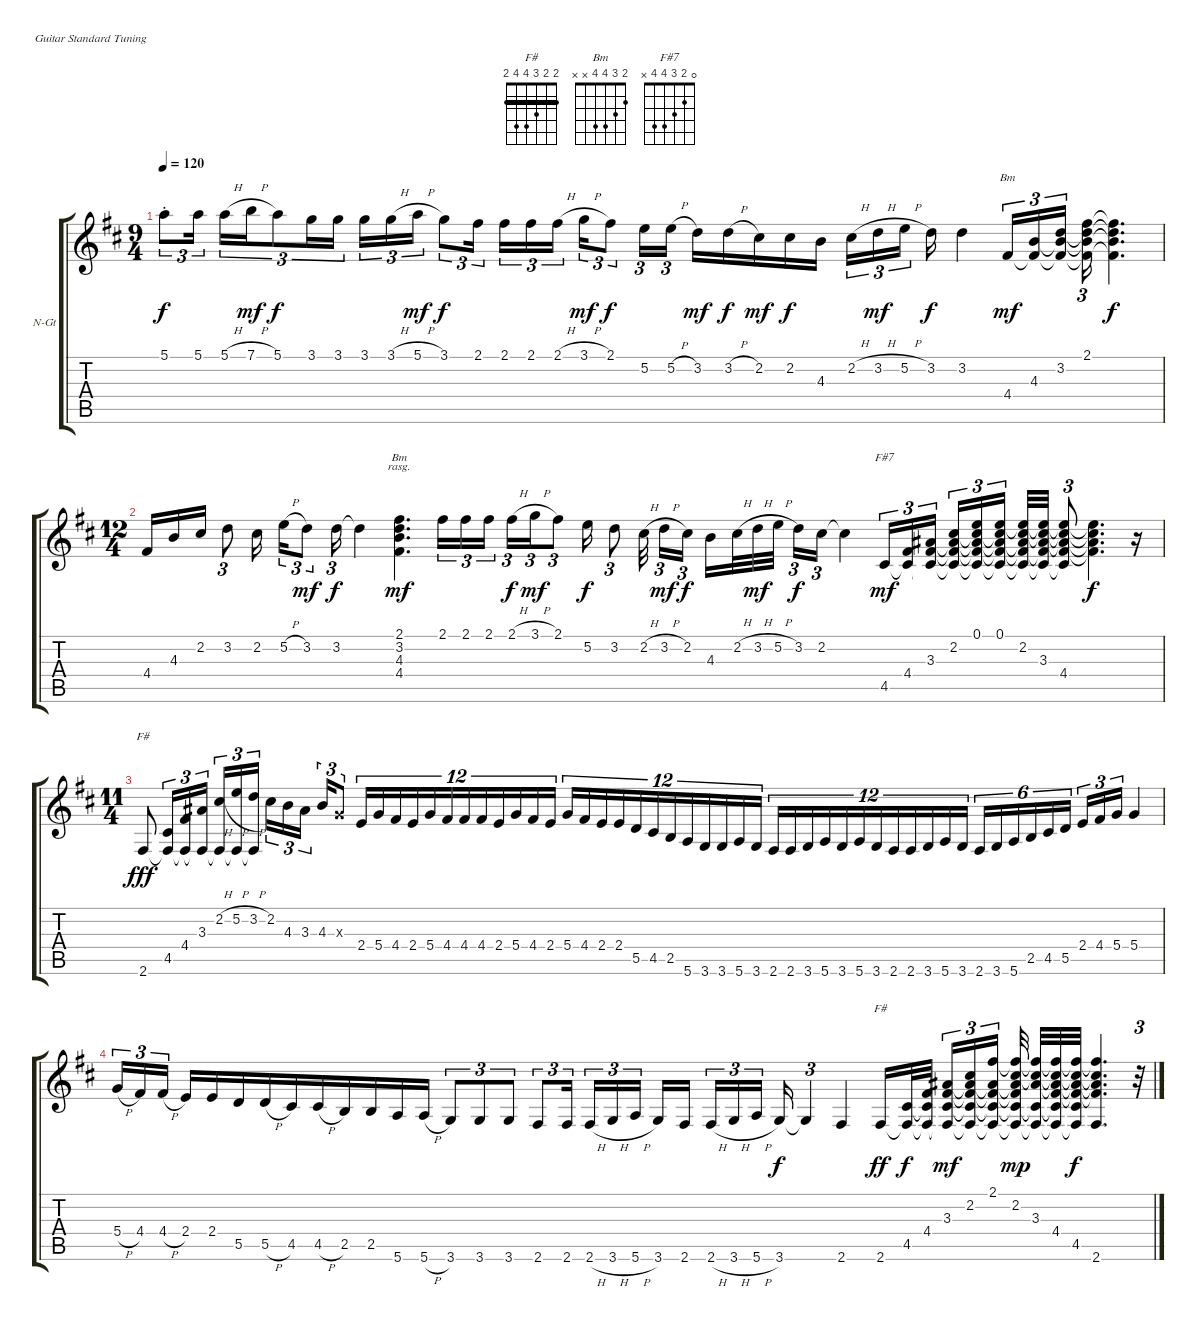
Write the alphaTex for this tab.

\bracketExtendMode groupsimilarinstruments
\firstSystemTrackNameOrientation horizontal
\otherSystemsTrackNameOrientation horizontal
\track ("Armik" "N-Gt") {instrument acousticguitarnylon}
\staff {score tabs}
\tuning (E4 B3 G3 D3 A2 E2)
\chord ("F#" x 2 3 4 4 2) {barre 2}
\chord ("Bm" 2 3 4 4 x x)
\chord ("F#7" 0 2 3 4 4 x)
\chord ("F#" 2 2 3 4 4 2) {barre (2 2)}
\ts (9 4)
\beaming (8 6 6 6)
\tempo 120
\clef g2
\ks bminor
5.1{st}.8{tu (3 2) dy f} 5.1.16{tu (3 2)} 5.1{h}.16{tu (3 2)} 7.1{h}.16{tu (3 2) dy mf} 5.1.8{tu (3 2) dy f} 3.1.16{tu (3 2)} 3.1.16{tu (3 2)} 3.1.16{tu (3 2)} 3.1{h}.16{tu (3 2)} 5.1{h}.16{tu (3 2) dy mf} 3.1.8{tu (3 2) dy f} 2.1.16{tu (3 2)} 2.1.16{tu (3 2)} 2.1.16{tu (3 2)} 2.1{h}.16{tu (3 2)} 3.1{h}.16{tu (3 2) dy mf} 2.1.8{tu (3 2) dy f} 5.2.16{tu (3 2)} 5.2{h}.16{tu (3 2)} 3.2.16{dy mf} 3.2{h}.16{dy f} 2.2.16{dy mf} 2.2.16{dy f} 4.3.16 2.2{h}.16{tu (3 2)} 3.2{h}.16{tu (3 2) dy mf} 5.2{h}.16{tu (3 2)} 3.2.16{dy f} 3.2.4 4.4.16{tu (3 2) ch "Bm" dy mf} (4.3 4.4{t}).16{tu (3 2)} (3.2 4.3{t} 4.4{t}).16{tu (3 2)} (2.1 3.2{t} 4.3{t} 4.4{t}).16{tu (3 2)} (2.1{t} 3.2{t} 4.3{t} 4.4{t}).4{d dy f} |
\ts (12 4)
\beaming (8 24)
4.4.16 4.3.16 2.2.16 3.2.8{tu (3 2)} 2.2.16 5.2{h}.16{tu (3 2)} 3.2.8{tu (3 2) dy mf} 3.2.16{tu (3 2) dy f} 3.2{t}.4 (2.1 3.2 4.3 4.4).4{d ch "Bm" rasg amianapaest dy mf} 2.1.16{tu (3 2)} 2.1.16{tu (3 2)} 2.1.16{tu (3 2)} 2.1{h}.16{tu (3 2) dy f} 3.1{h}.16{tu (3 2) dy mf} 2.1.8{tu (3 2)} 5.2.16{dy f} 3.2.8{tu (3 2)} 2.2{h}.32 3.2{h}.16{tu (3 2) dy mf} 2.2.16{tu (3 2) dy f} 4.3.16 2.2{h}.32 3.2{h}.32{dy mf} 5.2{h}.32 3.2.16{tu (3 2) dy f} 2.2.16{tu (3 2)} 2.2{t}.4 4.5.16{tu (3 2) ch "F#7" dy mf} (4.4 4.5{t}).16{tu (3 2)} (3.3 4.4{t} 4.5{t}).16{tu (3 2)} (2.2 3.3{t} 4.4{t} 4.5{t}).16{tu (3 2)} (0.1 2.2{t} 3.3{t} 4.4{t} 4.5{t}).16{tu (3 2)} (0.1 2.2{t} 3.3{t} 4.4{t} 4.5{t}).16{tu (3 2)} (2.2 3.3{t} 4.4{t} 4.5{t} 0.1{t}).32 (3.3 4.4{t} 4.5{t} 0.1{t} 2.2{t}).32 (4.4 4.5{t} 0.1{t} 2.2{t} 3.3{t}).8{tu (3 2)} (0.1{t} 2.2{t} 3.3{t} 4.4{t}).4{d dy f} r.16 |
\ts (11 4)
\beaming (8 6 6 6 4)
2.6.8{ch "F#" dy fff} (4.5 2.6{t}).16{tu (3 2)} (4.4 2.6{t}).16{tu (3 2)} (3.3 2.6{t}).16{tu (3 2)} (2.2{h} 2.6{t}).16{tu (3 2)} (5.2{h} 2.6{t}).16{tu (3 2)} (3.2{h} 2.6{t}).16{tu (3 2)} 2.2.16{tu (3 2)} 4.3.16{tu (3 2)} 3.3.16{tu (3 2)} 4.3.16{tu (3 2)} 0.3{x}.8{tu (3 2)} 2.4.16{tu (12 8)} 5.4.16{tu (12 8)} 4.4.16{tu (12 8)} 2.4.16{tu (12 8)} 5.4.16{tu (12 8)} 4.4.16{tu (12 8)} 4.4.16{tu (12 8)} 4.4.16{tu (12 8)} 2.4.16{tu (12 8)} 5.4.16{tu (12 8)} 4.4.16{tu (12 8)} 2.4.16{tu (12 8)} 5.4.16{tu (12 8)} 4.4.16{tu (12 8)} 2.4.16{tu (12 8)} 2.4.16{tu (12 8)} 5.5.16{tu (12 8)} 4.5.16{tu (12 8)} 2.5.16{tu (12 8)} 5.6.16{tu (12 8)} 3.6.16{tu (12 8)} 3.6.16{tu (12 8)} 5.6.16{tu (12 8)} 3.6.16{tu (12 8)} 2.6.16{tu (12 8)} 2.6.16{tu (12 8)} 3.6.16{tu (12 8)} 5.6.16{tu (12 8)} 3.6.16{tu (12 8)} 5.6.16{tu (12 8)} 3.6.16{tu (12 8)} 2.6.16{tu (12 8)} 2.6.16{tu (12 8)} 3.6.16{tu (12 8)} 5.6.16{tu (12 8)} 3.6.16{tu (12 8)} 2.6.16{tu (6 4)} 3.6.16{tu (6 4)} 5.6.16{tu (6 4)} 2.5.16{tu (6 4)} 4.5.16{tu (6 4)} 5.5.16{tu (6 4)} 2.4.16{tu (3 2)} 4.4.16{tu (3 2)} 5.4.16{tu (3 2)} 5.4.4 |
5.4{h}.16{tu (3 2)} 4.4.16{tu (3 2)} 4.4{h}.16{tu (3 2)} 2.4.16 2.4.16 5.5.16 5.5{h}.16 4.5.16 4.5{h}.16 2.5.16 2.5.16 5.6.16 5.6{h}.16 3.6.8{tu (3 2)} 3.6.8{tu (3 2)} 3.6.8{tu (3 2)} 2.6.8{tu (3 2)} 2.6.16{tu (3 2)} 2.6{h}.16{tu (3 2)} 3.6{h}.16{tu (3 2)} 5.6{h}.16{tu (3 2)} 3.6.16 2.6.16 2.6{h}.16{tu (3 2)} 3.6{h}.16{tu (3 2)} 5.6{h}.16{tu (3 2)} 3.6.16{dy f} 3.6{t}.4{tu (3 2)} 2.6.4 2.6.16{ch "F#" dy ff} (4.5 2.6{t}).32{dy f} (4.4 4.5{t} 2.6{t}).32 (3.3 4.4{t} 4.5{t} 2.6{t}).16{tu (3 2) dy mf} (2.2 3.3{t} 4.4{t} 4.5{t} 2.6{t}).16{tu (3 2)} (2.1 3.3{t} 4.4{t} 4.5{t} 2.6{t}).16{tu (3 2)} (2.2 3.3{t} 4.4{t} 4.5{t} 2.6{t} 2.1{t}).32{dy mp} (3.3 4.5{t} 2.6{t} 2.1{t} 2.2{t}).32 (4.4 4.5{t} 2.6{t} 2.1{t} 2.2{t} 3.3{t}).32 (4.5 2.6{t} 2.1{t} 2.2{t} 3.3{t} 4.4{t}).32{dy f} (2.1{t} 2.2{t} 3.3{t} 4.4{t} 2.6).4{d} r.32{tu (3 2)}
